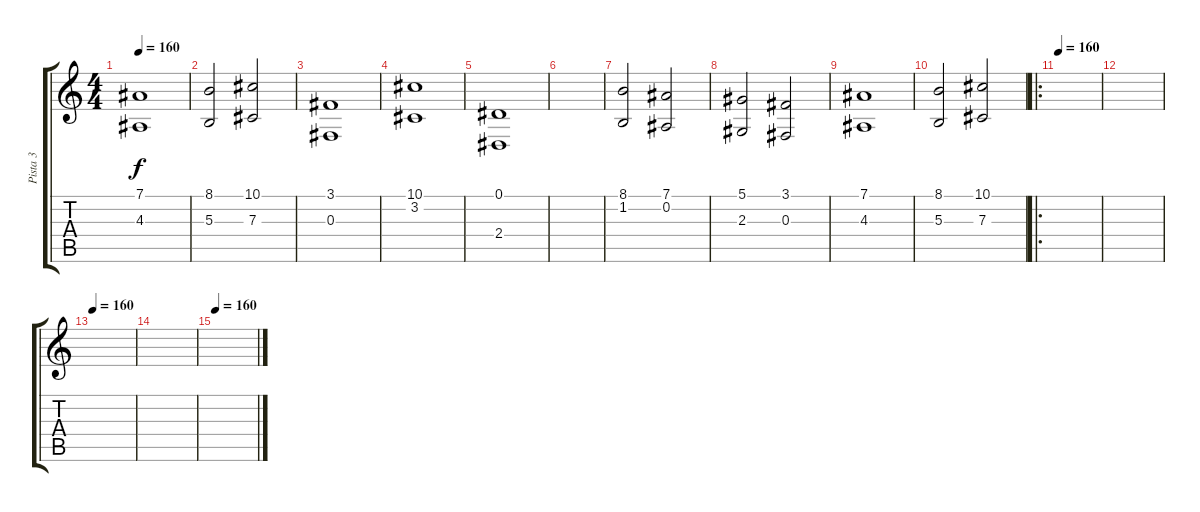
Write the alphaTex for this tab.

\track ("Pista 3" "Pista 3") {instrument stringensemble1}
\staff {score tabs}
\tuning (Eb4 Bb3 Gb3 Db3 Ab2 Eb2) {hide}
\ts (4 4)
\tempo 160
\clef g2
\ks c
(7.1 4.3).1{dy f} |
(8.1 5.3).2 (10.1 7.3).2 |
(3.1 0.3).1 |
(10.1 3.2).1 |
(0.1 2.4).1 |
|
(8.1 1.2).2 (7.1 0.2).2 |
(5.1 2.3).2 (3.1 0.3).2 |
(7.1 4.3).1 |
(8.1 5.3).2 (10.1 7.3).2 |
\ro
\tempo 160
|
|
\tempo 160
|
|
\tempo 160
